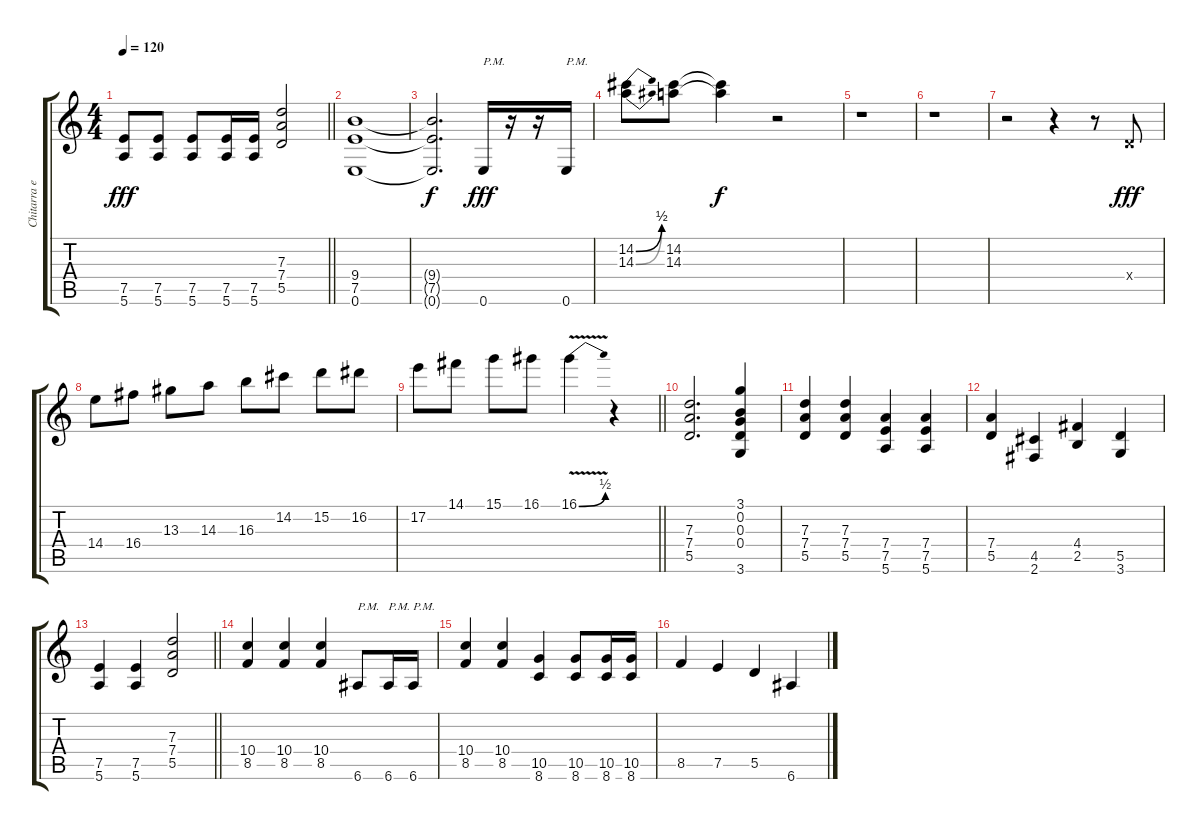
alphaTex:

\track ("Chitarra elettrica" "Chitarra e") {instrument distortionguitar}
\staff {score tabs}
\tuning (E4 B3 G3 D3 A2 E2) {hide}
\ts (4 4)
\tempo 120
\clef g2
\barLineRight lightlight
\ks c
(7.5 5.6).8{dy fff} (7.5 5.6).8 (7.5 5.6).8 (7.5 5.6).16 (7.5 5.6).16 (7.3 7.4 5.5).2 |
(9.4 7.5 0.6).1 |
(9.4{t} 7.5{t} 0.6{t}).2{d dy f} 0.6.16{txt "P.M." dy fff} r.16 r.16 0.6.16{txt "P.M."} |
(14.2{be (bend 0 0 60 2)} 14.3{be (bend 0 0 60 2)}).8 (14.2 14.3).8 (14.2{t} 14.3{t}).4{dy f} r.2 |
r.1 |
r.1 |
r.2 r.4 r.8 0.4{x}.8{dy fff} |
14.4.8 16.4.8 13.3.8 14.3.8 16.3.8 14.2.8 15.2.8 16.2.8 |
\barLineRight lightlight
17.2.8 14.1.8 15.1.8 16.1.8 16.1{be (bend 0 0 60 2) v}.4 r.4 |
(7.3 7.4 5.5).2{d} (3.1 0.2 0.3 0.4 3.6).4 |
(7.3 7.4 5.5).4 (7.3 7.4 5.5).4 (7.4 7.5 5.6).4 (7.4 7.5 5.6).4 |
(7.4 5.5).4 (4.5 2.6).4 (4.4 2.5).4 (5.5 3.6).4 |
\barLineRight lightlight
(7.5 5.6).4 (7.5 5.6).4 (7.3 7.4 5.5).2 |
(10.4 8.5).4 (10.4 8.5).4 (10.4 8.5).4 6.6.8{txt "P.M."} 6.6.16{txt "P.M."} 6.6.16{txt "P.M."} |
(10.4 8.5).4 (10.4 8.5).4 (10.5 8.6).4 (10.5 8.6).8 (10.5 8.6).16 (10.5 8.6).16 |
8.5.4 7.5.4 5.5.4 6.6.4
